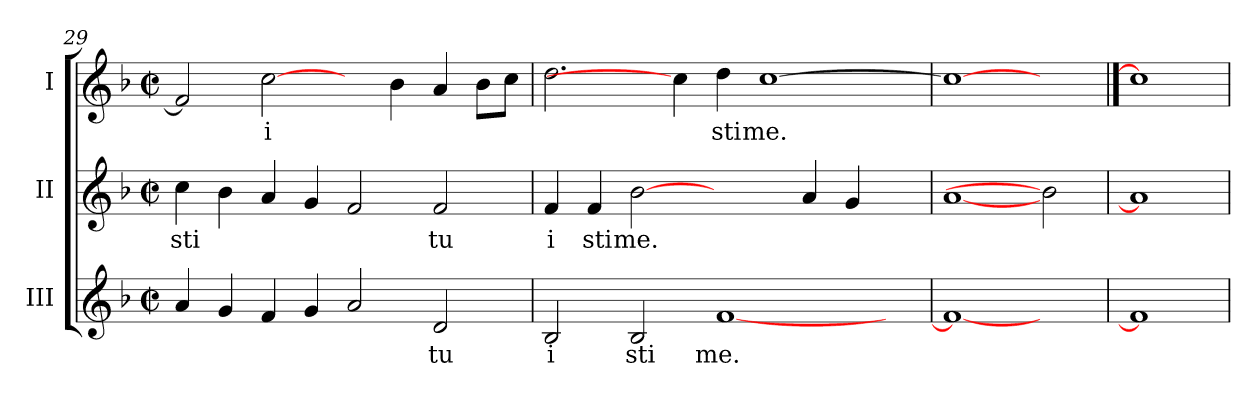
**kern	**text	**kern	**text	**kern	**text
*part3	*part3	*part2	*part2	*part1	*part1
*staff3	*staff3	*staff2	*staff2	*staff1	*staff1
*I"III	*	*I"II	*	*I"I	*
*clefG2	*	*clefG2	*	*clefG2	*
*k[b-]	*	*k[b-]	*	*k[b-]	*
*F:	*	*F:	*	*F:	*
*M2/2	*	*M2/2	*	*M2/2	*
*met(c|)	*	*met(c|)	*	*met(c|)	*
=29	=29	=29	=29	=29	=29
!	!	!	!LO:LY:b	!	!
4a/	.	4cc\	sti	2f/]	.
4g/	.	4b-\	.	.	.
!	!	!	!	!	!LO:LY:b:rj
4f/	.	4a/	.	[2cc\	i
4g/	.	4g/	.	.	.
2a/	.	2f/	.	4ryy	.
.	.	.	.	4b-\	.
!	!LO:LY:b:cj	!	!LO:LY:b:cj	!	!
2d/	tu	2f/	tu	4a/	.
.	.	.	.	8b-\L	.
.	.	.	.	8cc\J	.
=30	=30	=30	=30	=30	=30
!	!LO:LY:b:cj	!	!LO:LY:b:cj	!	!
2B-/	i	4f/	i	2.dd\	.
!	!	!	!LO:LY:b:cj	!	!
.	.	4f/	sti	.	.
!	!LO:LY:b:cj	!	!LO:LY:b:cj	!	!
2B-/	sti	[2b-	me.	.	.
.	.	.	.	4cc\]	.
!	!LO:LY:b:cj	!	!	!	!LO:LY:b:cj
[<1f	me.	2ryy	.	4dd\	sti
!	!	!	!	!	!LO:LY:b:cj
.	.	.	.	[>1cc	me.
.	.	4a/	.	.	.
.	.	4g/	.	.	.
4ryy	.	4ryy	.	.	.
=31	=31	=31	=31	=31	=31
1f_	.	[1a	.	1cc_	.
2ryy	.	2b-]	.	2ryy	.
=32	==32	=32	==32	==32	==32
1f]	.	1a]	.	1cc]	.
=	=	=	=	=	=
*-	*-	*-	*-	*-	*-
